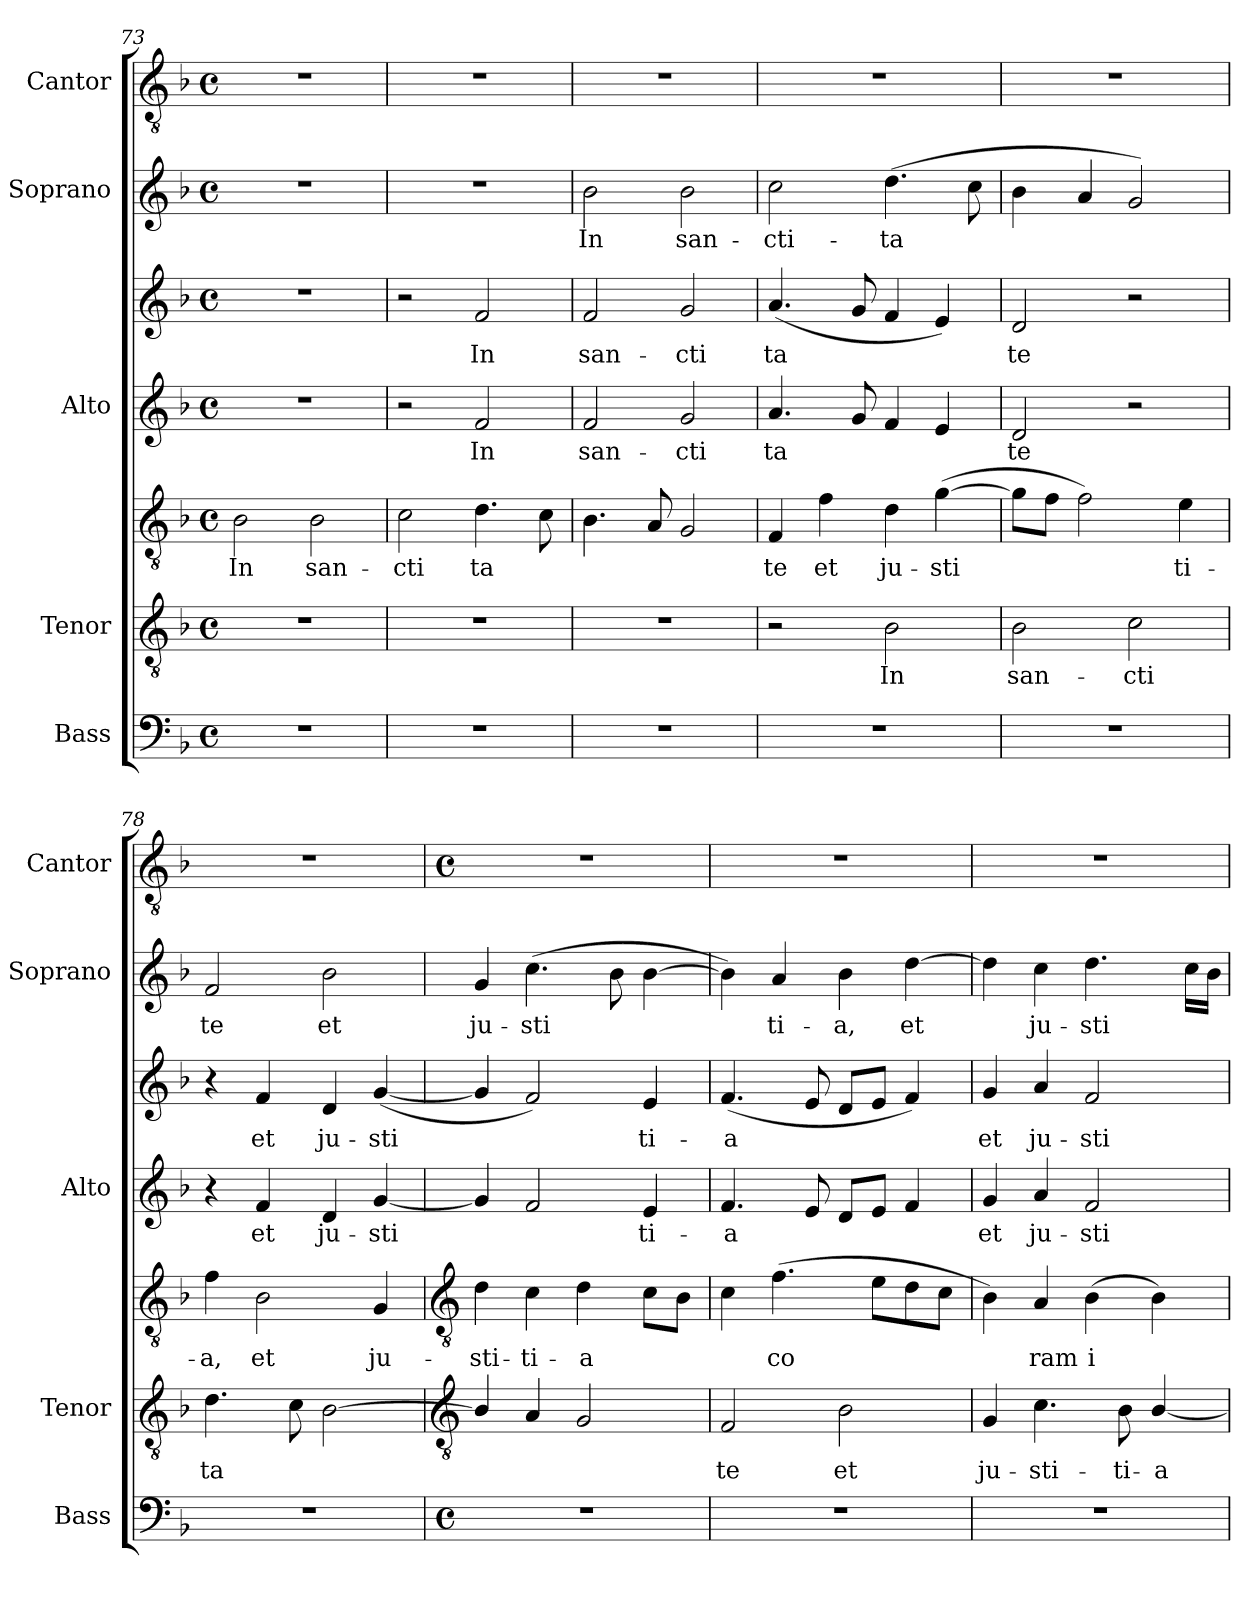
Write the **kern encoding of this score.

**kern	**kern	**text	**kern	**text	**kern	**text	**kern	**text	**kern	**text	**kern
*part5	*part4	*part4	*part4	*part4	*part3	*part3	*part3	*part3	*part2	*part2	*part1
*staff7	*staff6	*staff6	*staff5	*staff5	*staff4	*staff4	*staff3	*staff3	*staff2	*staff2	*staff1
*I"Bass	*I"Tenor	*	*	*	*I"Alto	*	*	*	*I"Soprano	*	*I"Cantor
*I'Bass	*I'Tenor	*	*	*	*I'Alto	*	*	*	*I'Soprano	*	*I'Cantor
!!LO:LB:g=z
*clefF4	*clefGv2	*	*clefGv2	*	*	*	*clefG2	*	*clefG2	*	*clefGv2
*k[b-]	*k[b-]	*	*k[b-]	*	*k[b-]	*	*k[b-]	*	*k[b-]	*	*k[b-]
*F:	*F:	*	*F:	*	*F:	*	*F:	*	*F:	*	*F:
*M4/4	*M4/4	*	*M4/4	*	*M4/4	*	*M4/4	*	*M4/4	*	*M4/4
*met(c)	*met(c)	*	*met(c)	*	*met(c)	*	*met(c)	*	*met(c)	*	*met(c)
=73	=73	=73	=73	=73	=73	=73	=73	=73	=73	=73	=73
!	!	!	!	!LO:LY:b	!	!	!	!	!	!	!
1r	1r	.	2B-	In	1r	.	1r	.	1r	.	1r
!	!	!	!	!LO:LY:b	!	!	!	!	!	!	!
.	.	.	2B-	san-	.	.	.	.	.	.	.
=74	=74	=74	=74	=74	=74	=74	=74	=74	=74	=74	=74
!	!	!	!	!LO:LY:b	!	!	!	!	!	!	!
1r	1r	.	2c	-cti	2r	.	2r	.	1r	.	1r
!	!	!	!	!LO:LY:b	!	!LO:LY:b	!	!LO:LY:b	!	!	!
.	.	.	4.d	ta	2f	In	2f	In	.	.	.
.	.	.	8c	.	.	.	.	.	.	.	.
=75	=75	=75	=75	=75	=75	=75	=75	=75	=75	=75	=75
!	!	!	!	!	!	!LO:LY:b	!	!LO:LY:b	!	!LO:LY:b	!
1r	1r	.	4.B-	.	2f	san-	2f	san-	2b-	In	1r
.	.	.	8A	.	.	.	.	.	.	.	.
!	!	!	!	!	!	!LO:LY:b	!	!LO:LY:b	!	!LO:LY:b	!
.	.	.	2G	.	2g	-cti	2g	-cti	2b-	san-	.
=76	=76	=76	=76	=76	=76	=76	=76	=76	=76	=76	=76
!	!	!	!	!LO:LY:b	!	!LO:LY:b	!	!LO:LY:b	!	!LO:LY:b	!
1r	2r	.	4F	te	4.a	ta	(<4.a	ta	2cc	-cti-	1r
!	!	!	!	!LO:LY:b	!	!	!	!	!	!	!
.	.	.	4f	et	.	.	.	.	.	.	.
.	.	.	.	.	8g	.	8g	.	.	.	.
!	!	!LO:LY:b	!	!LO:LY:b	!	!	!	!	!	!LO:LY:b	!
.	2B-	In	4d	ju-	4f	.	4f	.	(>4.dd	-ta	.
!	!	!	!	!LO:LY:b	!	!	!	!	!	!	!
.	.	.	(>[4g	-sti	4e	.	4e)	.	.	.	.
.	.	.	.	.	.	.	.	.	8cc	.	.
=77	=77	=77	=77	=77	=77	=77	=77	=77	=77	=77	=77
!	!	!LO:LY:b	!	!	!	!LO:LY:b	!	!LO:LY:b	!	!	!
1r	2B-	-san-	8gL]	.	2d	te	2d	te	4b-	.	1r
.	.	.	8fJ	.	.	.	.	.	.	.	.
.	.	.	2f)	.	.	.	.	.	4a	.	.
!	!	!LO:LY:b	!	!	!	!	!	!	!	!	!
.	2c	-cti	.	.	2r	.	2r	.	2g)	.	.
!	!	!	!	!LO:LY:b	!	!	!	!	!	!	!
.	.	.	4e	ti-	.	.	.	.	.	.	.
=78	=78	=78	=78	=78	=78	=78	=78	=78	=78	=78	=78
!	!	!LO:LY:b	!	!LO:LY:b	!	!	!	!	!	!LO:LY:b	!
1r	(>4.d	-ta	4f	a,	4r	.	4r	.	2f	te	1r
!	!	!	!	!LO:LY:b	!	!LO:LY:b	!	!LO:LY:b	!	!	!
.	.	.	2B-	et	4f	et	4f	et	.	.	.
.	8c	.	.	.	.	.	.	.	.	.	.
!	!	!	!	!	!	!LO:LY:b	!	!LO:LY:b	!	!LO:LY:b	!
.	[2B-\	.	.	.	4d	ju-	4d	ju-	2b-	et	.
!	!	!	!	!LO:LY:b	!	!LO:LY:b	!	!LO:LY:b	!	!	!
.	.	.	4G	ju-	[4g	-sti	(<[4g	-sti	.	.	.
!!LO:LB:g=z
=79	=79	=79	=79	=79	=79	=79	=79	=79	=79	=79	=79
*	*clefGv2	*	*clefGv2	*	*	*	*	*	*	*	*
*M4/4	*	*	*	*	*	*	*	*	*	*	*M4/4
*met(c)	*	*	*	*	*	*	*	*	*	*	*met(c)
!	!	!	!	!LO:LY:b	!	!	!	!	!	!LO:LY:b	!
1r	4B-/]	.	4d	sti-	4g]	.	4g]	.	4g	ju-	1r
!	!	!	!	!LO:LY:b	!	!	!	!	!	!LO:LY:b	!
.	4A	.	4c	-ti-	2f	.	2f)	.	(>4.cc	-sti	.
!	!	!	!	!LO:LY:b	!	!	!	!	!	!	!
.	2G	.	4d	-a	.	.	.	.	.	.	.
.	.	.	.	.	.	.	.	.	8b-	.	.
!	!	!	!	!	!	!LO:LY:b	!	!LO:LY:b	!	!	!
.	.	.	8cL	.	4e	ti-	4e	ti-	[4b-	.	.
.	.	.	8B-J	.	.	.	.	.	.	.	.
=80	=80	=80	=80	=80	=80	=80	=80	=80	=80	=80	=80
!	!	!LO:LY:b	!	!	!	!LO:LY:b	!	!LO:LY:b	!	!	!
1r	2F	te	4c)	.	4.f	-a	(<4.f	-a	4b-])	.	1r
!	!	!	!	!LO:LY:b	!	!	!	!	!	!LO:LY:b	!
.	.	.	(>4.f	co	.	.	.	.	4a	ti-	.
.	.	.	.	.	8e	.	8e	.	.	.	.
!	!	!LO:LY:b	!	!	!	!	!	!	!	!LO:LY:b	!
.	2B-	et	.	.	8dL	.	8dL	.	4b-	-a,	.
.	.	.	8eL	.	8eJ	.	8eJ	.	.	.	.
!	!	!	!	!	!	!	!	!	!	!LO:LY:b	!
.	.	.	8d	.	4f	.	4f)	.	[4dd	et	.
.	.	.	8cJ	.	.	.	.	.	.	.	.
=81	=81	=81	=81	=81	=81	=81	=81	=81	=81	=81	=81
!	!	!LO:LY:b	!	!	!	!LO:LY:b	!	!LO:LY:b	!	!	!
1r	4G	ju-	4B-)	.	4g	et	4g	et	4dd]	.	1r
!	!	!LO:LY:b	!	!LO:LY:b	!	!LO:LY:b	!	!LO:LY:b	!	!LO:LY:b	!
.	4.c	-sti-	4A	ram	4a	ju-	4a	ju-	4cc	ju-	.
!	!	!	!	!LO:LY:b	!	!LO:LY:b	!	!LO:LY:b	!	!LO:LY:b	!
.	.	.	(>4B-	i	2f	-sti	2f	-sti	4.dd	-sti	.
!	!	!LO:LY:b	!	!	!	!	!	!	!	!	!
.	8B-	-ti-	.	.	.	.	.	.	.	.	.
!	!	!LO:LY:b	!	!	!	!	!	!	!	!	!
.	[4B-/	-a	4B-)	.	.	.	.	.	.	.	.
.	.	.	.	.	.	.	.	.	16ccLL	.	.
.	.	.	.	.	.	.	.	.	16b-JJ	.	.
=	=	=	=	=	=	=	=	=	=	=	=
*-	*-	*-	*-	*-	*-	*-	*-	*-	*-	*-	*-
